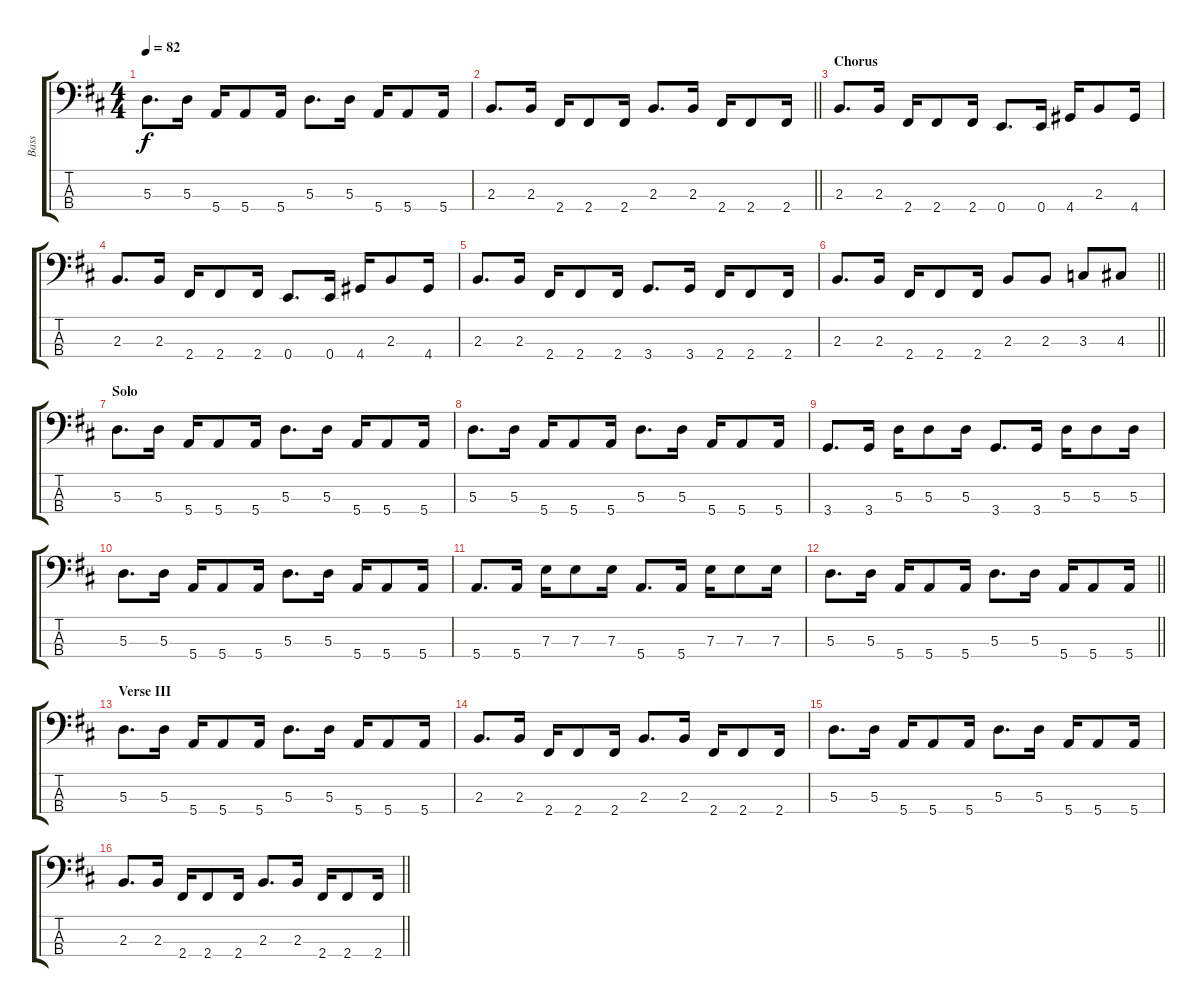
\track ("Bass" "Bass") {instrument electricbassfinger}
\staff {score tabs}
\tuning (G2 D2 A1 E1) {hide}
\ts (4 4)
\tempo 82
\clef f4
\ks d
5.3.8{d dy f} 5.3.16 5.4.16 5.4.8 5.4.16 5.3.8{d} 5.3.16 5.4.16 5.4.8 5.4.16 |
\barLineRight lightlight
2.3.8{d} 2.3.16 2.4.16 2.4.8 2.4.16 2.3.8{d} 2.3.16 2.4.16 2.4.8 2.4.16 |
\section ("" "Chorus")
2.3.8{d} 2.3.16 2.4.16 2.4.8 2.4.16 0.4.8{d} 0.4.16 4.4.16 2.3.8 4.4.16 |
2.3.8{d} 2.3.16 2.4.16 2.4.8 2.4.16 0.4.8{d} 0.4.16 4.4.16 2.3.8 4.4.16 |
2.3.8{d} 2.3.16 2.4.16 2.4.8 2.4.16 3.4.8{d} 3.4.16 2.4.16 2.4.8 2.4.16 |
\barLineRight lightlight
2.3.8{d} 2.3.16 2.4.16 2.4.8 2.4.16 2.3.8 2.3.8 3.3.8 4.3.8 |
\section ("" "Solo")
5.3.8{d} 5.3.16 5.4.16 5.4.8 5.4.16 5.3.8{d} 5.3.16 5.4.16 5.4.8 5.4.16 |
5.3.8{d} 5.3.16 5.4.16 5.4.8 5.4.16 5.3.8{d} 5.3.16 5.4.16 5.4.8 5.4.16 |
3.4.8{d} 3.4.16 5.3.16 5.3.8 5.3.16 3.4.8{d} 3.4.16 5.3.16 5.3.8 5.3.16 |
5.3.8{d} 5.3.16 5.4.16 5.4.8 5.4.16 5.3.8{d} 5.3.16 5.4.16 5.4.8 5.4.16 |
5.4.8{d} 5.4.16 7.3.16 7.3.8 7.3.16 5.4.8{d} 5.4.16 7.3.16 7.3.8 7.3.16 |
\barLineRight lightlight
5.3.8{d} 5.3.16 5.4.16 5.4.8 5.4.16 5.3.8{d} 5.3.16 5.4.16 5.4.8 5.4.16 |
\section ("" "Verse III")
5.3.8{d} 5.3.16 5.4.16 5.4.8 5.4.16 5.3.8{d} 5.3.16 5.4.16 5.4.8 5.4.16 |
2.3.8{d} 2.3.16 2.4.16 2.4.8 2.4.16 2.3.8{d} 2.3.16 2.4.16 2.4.8 2.4.16 |
5.3.8{d} 5.3.16 5.4.16 5.4.8 5.4.16 5.3.8{d} 5.3.16 5.4.16 5.4.8 5.4.16 |
\barLineRight lightlight
2.3.8{d} 2.3.16 2.4.16 2.4.8 2.4.16 2.3.8{d} 2.3.16 2.4.16 2.4.8 2.4.16
